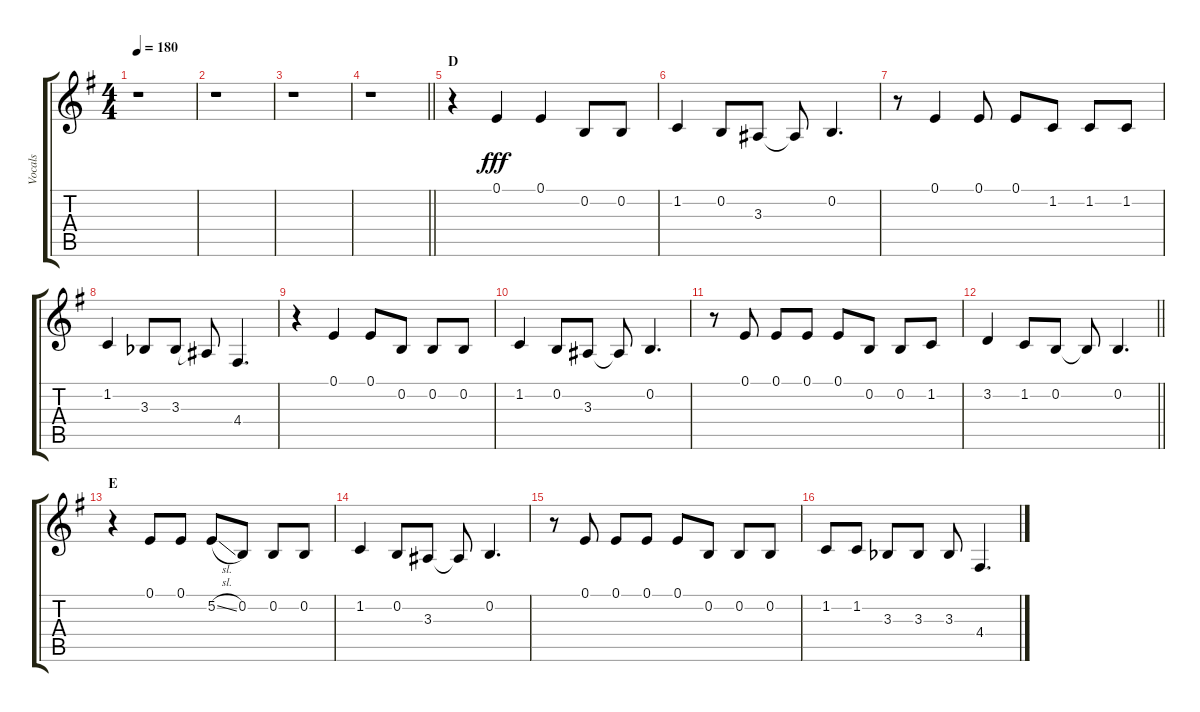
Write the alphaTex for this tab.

\track ("Vocals" "Vocals") {instrument voiceoohs}
\staff {score tabs}
\tuning (E4 B3 G3 D3 A2 E2) {hide}
\ts (4 4)
\tempo 180
\clef g2
\ks g
r.1{dy fff} |
r.1 |
r.1 |
\barLineRight lightlight
r.1 |
\section ("" "D")
r.4 0.1.4 0.1.4 0.2.8 0.2.8 |
1.2.4 0.2.8 3.3.8 3.3{t}.8 0.2.4{d} |
r.8 0.1.4 0.1.8 0.1.8 1.2.8 1.2.8 1.2.8 |
1.2.4 3.3{acc b}.8 3.3{acc b}.8 3.3{t}.8 4.4.4{d} |
r.4 0.1.4 0.1.8 0.2.8 0.2.8 0.2.8 |
1.2.4 0.2.8 3.3.8 3.3{t}.8 0.2.4{d} |
r.8 0.1.8 0.1.8 0.1.8 0.1.8 0.2.8 0.2.8 1.2.8 |
\barLineRight lightlight
3.2.4 1.2.8 0.2.8 0.2{t}.8 0.2.4{d} |
\section ("" "E")
r.4 0.1.8 0.1.8 5.2{sl}.8 0.2.8 0.2.8 0.2.8 |
1.2.4 0.2.8 3.3.8 3.3{t}.8 0.2.4{d} |
r.8 0.1.8 0.1.8 0.1.8 0.1.8 0.2.8 0.2.8 0.2.8 |
1.2.8 1.2.8 3.3{acc b}.8 3.3{acc b}.8 3.3{acc b}.8 4.4.4{d}
